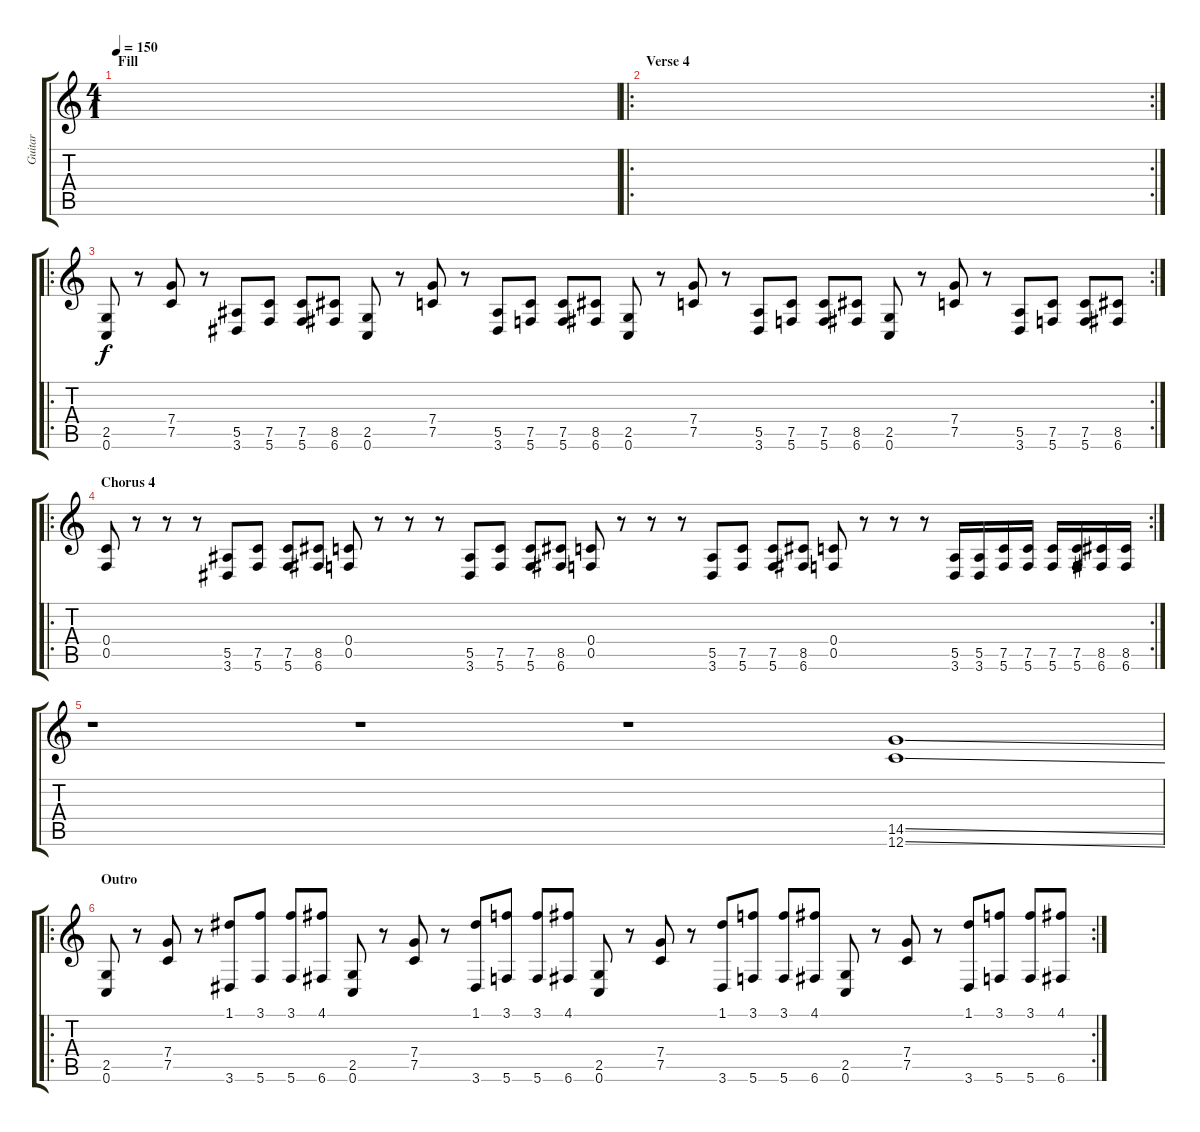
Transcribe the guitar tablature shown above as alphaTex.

\track ("Guitar" "Guitar") {instrument distortionguitar}
\staff {score tabs}
\tuning (D4 A3 F3 C3 F2 C2) {hide}
\ts (4 1)
\section ("" "Fill")
\tempo 150
\clef g2
\ks c
|
\ro
\rc 2
\section ("" "Verse 4")
|
\ro
\rc 2
(2.5 0.6).8 r.8 (7.4 7.5).8 r.8 (5.5 3.6).8 (7.5 5.6).8 (7.5 5.6).8 (8.5 6.6).8 (2.5 0.6).8 r.8 (7.4 7.5).8 r.8 (5.5 3.6).8 (7.5 5.6).8 (7.5 5.6).8 (8.5 6.6).8 (2.5 0.6).8 r.8 (7.4 7.5).8 r.8 (5.5 3.6).8 (7.5 5.6).8 (7.5 5.6).8 (8.5 6.6).8 (2.5 0.6).8 r.8 (7.4 7.5).8 r.8 (5.5 3.6).8 (7.5 5.6).8 (7.5 5.6).8 (8.5 6.6).8 |
\ro
\rc 2
\section ("" "Chorus 4")
(0.4 0.5).8 r.8 r.8 r.8 (5.5 3.6).8 (7.5 5.6).8 (7.5 5.6).8 (8.5 6.6).8 (0.4 0.5).8 r.8 r.8 r.8 (5.5 3.6).8 (7.5 5.6).8 (7.5 5.6).8 (8.5 6.6).8 (0.4 0.5).8 r.8 r.8 r.8 (5.5 3.6).8 (7.5 5.6).8 (7.5 5.6).8 (8.5 6.6).8 (0.4 0.5).8 r.8 r.8 r.8 (5.5 3.6).16 (5.5 3.6).16 (7.5 5.6).16 (7.5 5.6).16 (7.5 5.6).16 (7.5 5.6).16 (8.5 6.6).16 (8.5 6.6).16 |
r.1 r.1 r.1 (14.5{ss} 12.6{ss}).1 |
\ro
\rc 2
\section ("" "Outro")
(2.5 0.6).8 r.8 (7.4 7.5).8 r.8 (1.1 3.6).8 (3.1 5.6).8 (3.1 5.6).8 (4.1 6.6).8 (2.5 0.6).8 r.8 (7.4 7.5).8 r.8 (1.1 3.6).8 (3.1 5.6).8 (3.1 5.6).8 (4.1 6.6).8 (2.5 0.6).8 r.8 (7.4 7.5).8 r.8 (1.1 3.6).8 (3.1 5.6).8 (3.1 5.6).8 (4.1 6.6).8 (2.5 0.6).8 r.8 (7.4 7.5).8 r.8 (1.1 3.6).8 (3.1 5.6).8 (3.1 5.6).8 (4.1 6.6).8
